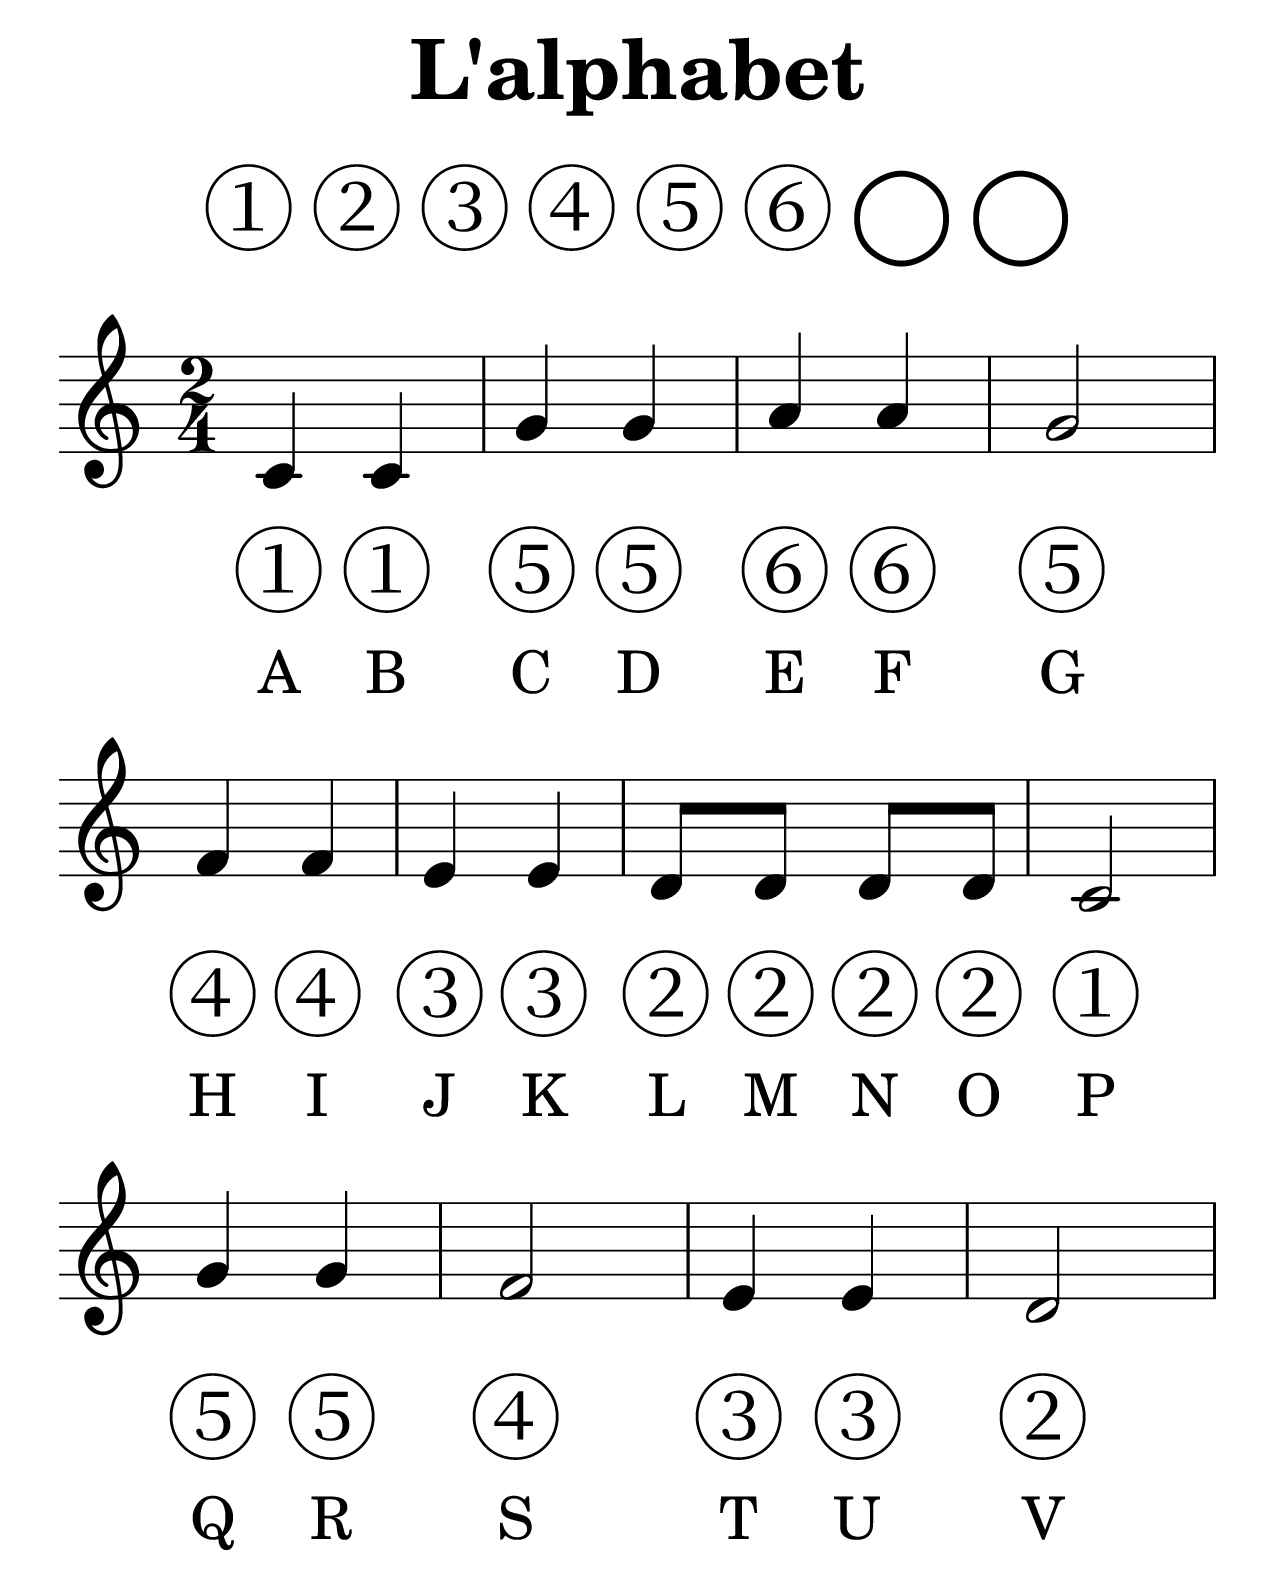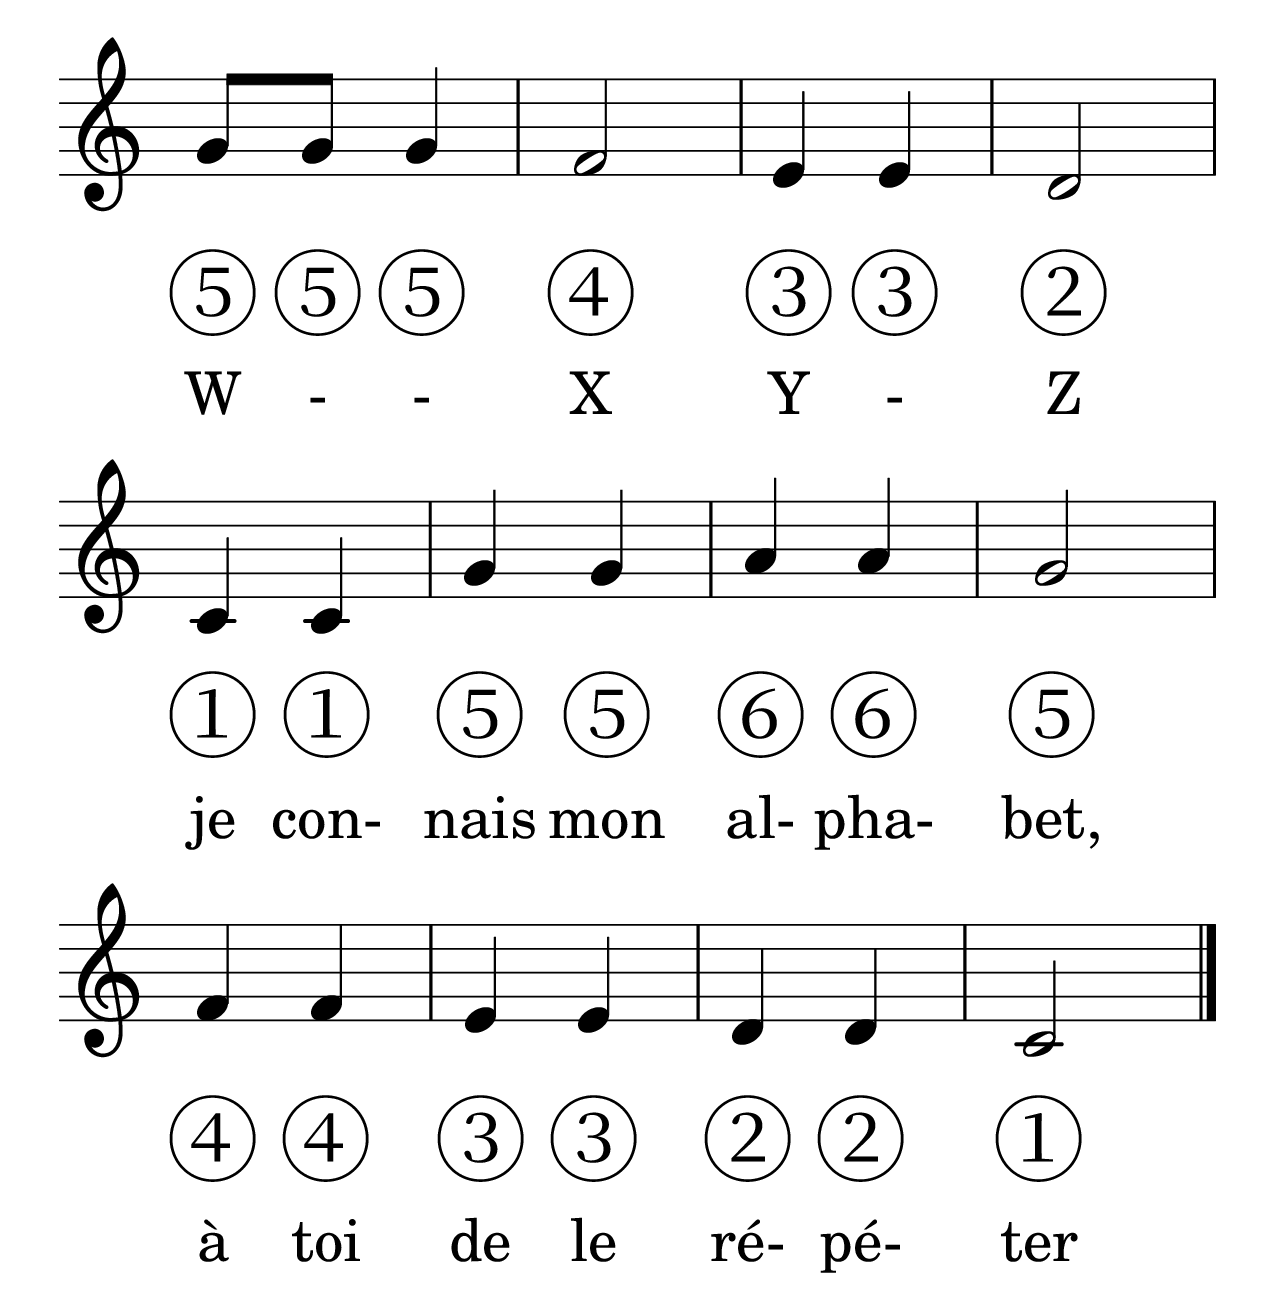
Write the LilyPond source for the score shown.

\version "2.18.2"
\include "common.ly"
\version "2.18.2"

% for reference
% ① ② ③ ④ ⑤ ⑥ ⑦ ⑧ ◯

% empty circles with bar number to colorize
oc = "①"
od = "②"
oe = "③"
of = "④"
og = "⑤"
oap = "⑥"
obp = "⑦"
ocp = "⑧"
oo = "◯"


\header {
 title = "L'alphabet"
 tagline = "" 
}

\markup {
  \column {
  \vspace #0.5
  \fill-line { \column { \line { 
    \fontsize #5 { \oc \od \oe \of \og \oap \oo \oo}}}}
  \vspace #0.5
  }
}

<<
 {
   \clef treble
   \time 2/4
   \key c \major 
   \relative c'' {
      c, c g' g a a g2
      f4 f e e d8 d d d c2 \break
      g'4 g f2  e4 e d2
      g8 g  g4 f2 e4 e d2   \break
      c4 c g' g a a g2
      f4 f e e d d4 c2
      \bar "|."
   }
 } 

\addlyrics {
    \set fontSize = #4
    \oc \oc \og \og \oap \oap \og
       \of \of \oe \oe \od \od \od \od \oc
       \og \og \of \oe \oe \od
       \og \og \og \of \oe \oe \od
       \oc \oc \og \og \oap \oap \og       
       \of \of \oe \oe \od \od \oc       
 }


  \addlyrics {
   A B C D E F G
 H I J K L M N O P
 Q R S T U V W - - X Y - Z
 je con- nais mon al- pha- bet,
 à toi de le ré- pé- ter
  }

 
>>
